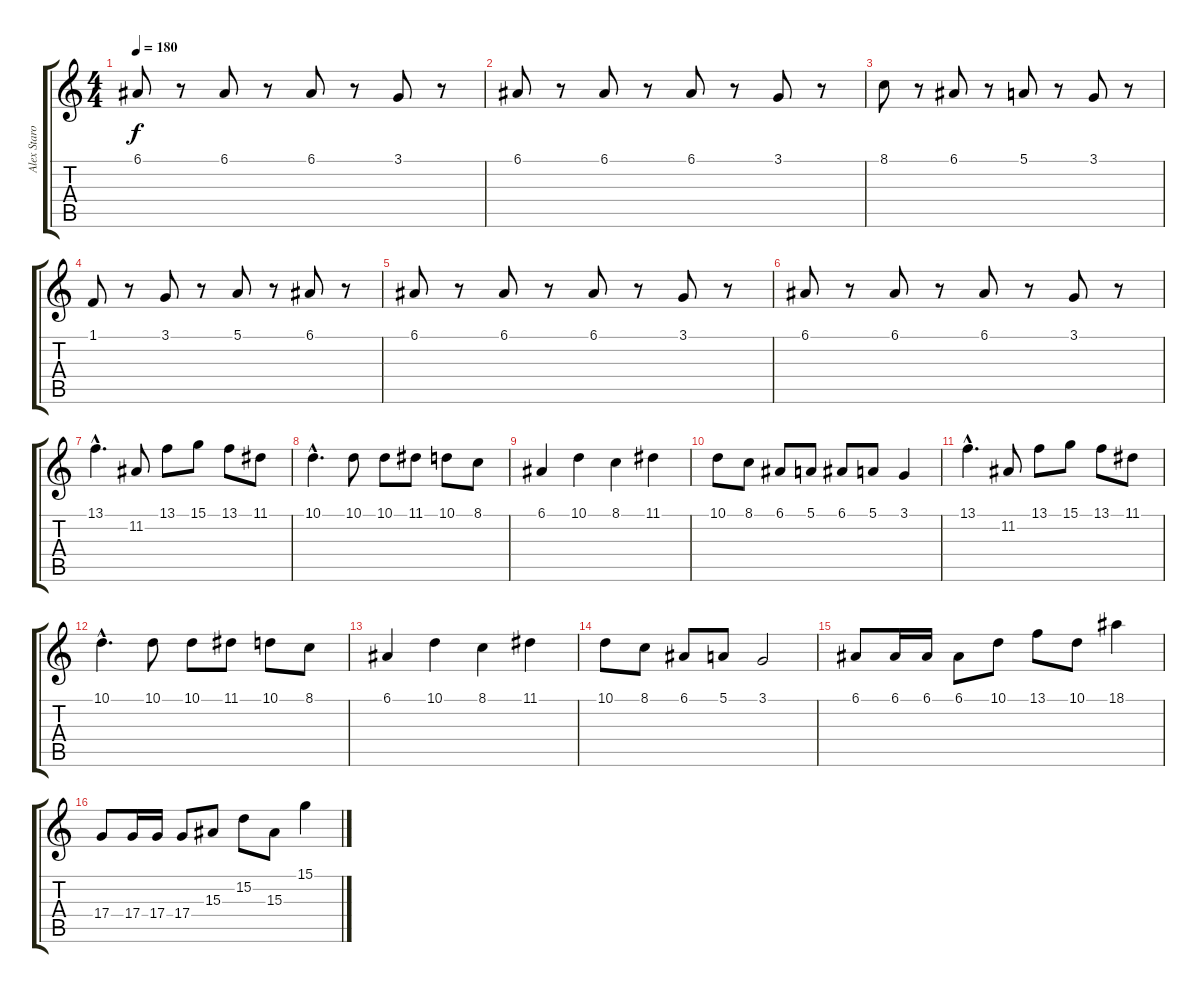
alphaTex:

\track ("Alex Staropoli" "Alex Staro") {instrument pad4choir}
\staff {score tabs}
\tuning (E4 B3 G3 D3 A2 E2) {hide}
\ts (4 4)
\tempo 180
\clef g2
\ks c
6.1.8{dy f} r.8 6.1.8 r.8 6.1.8 r.8 3.1.8 r.8 |
6.1.8 r.8 6.1.8 r.8 6.1.8 r.8 3.1.8 r.8 |
8.1.8 r.8 6.1.8 r.8 5.1.8 r.8 3.1.8 r.8 |
1.1.8 r.8 3.1.8 r.8 5.1.8 r.8 6.1.8 r.8 |
6.1.8 r.8 6.1.8 r.8 6.1.8 r.8 3.1.8 r.8 |
6.1.8 r.8 6.1.8 r.8 6.1.8 r.8 3.1.8 r.8 |
13.1{hac}.4{d volume 15 balance 8 instrument viola} 11.2.8 13.1.8 15.1.8 13.1.8 11.1.8 |
10.1{hac}.4{d} 10.1.8 10.1.8 11.1.8 10.1.8 8.1.8 |
6.1.4 10.1.4 8.1.4 11.1.4 |
10.1.8 8.1.8 6.1.8 5.1.8 6.1.8 5.1.8 3.1.4 |
13.1{hac}.4{d} 11.2.8 13.1.8 15.1.8 13.1.8 11.1.8 |
10.1{hac}.4{d} 10.1.8 10.1.8 11.1.8 10.1.8 8.1.8 |
6.1.4 10.1.4 8.1.4 11.1.4 |
10.1.8 8.1.8 6.1.8 5.1.8 3.1.2 |
6.1.8 6.1.16 6.1.16 6.1.8 10.1.8 13.1.8 10.1.8 18.1.4 |
17.4.8 17.4.16 17.4.16 17.4.8 15.3.8 15.2.8 15.3.8 15.1.4
